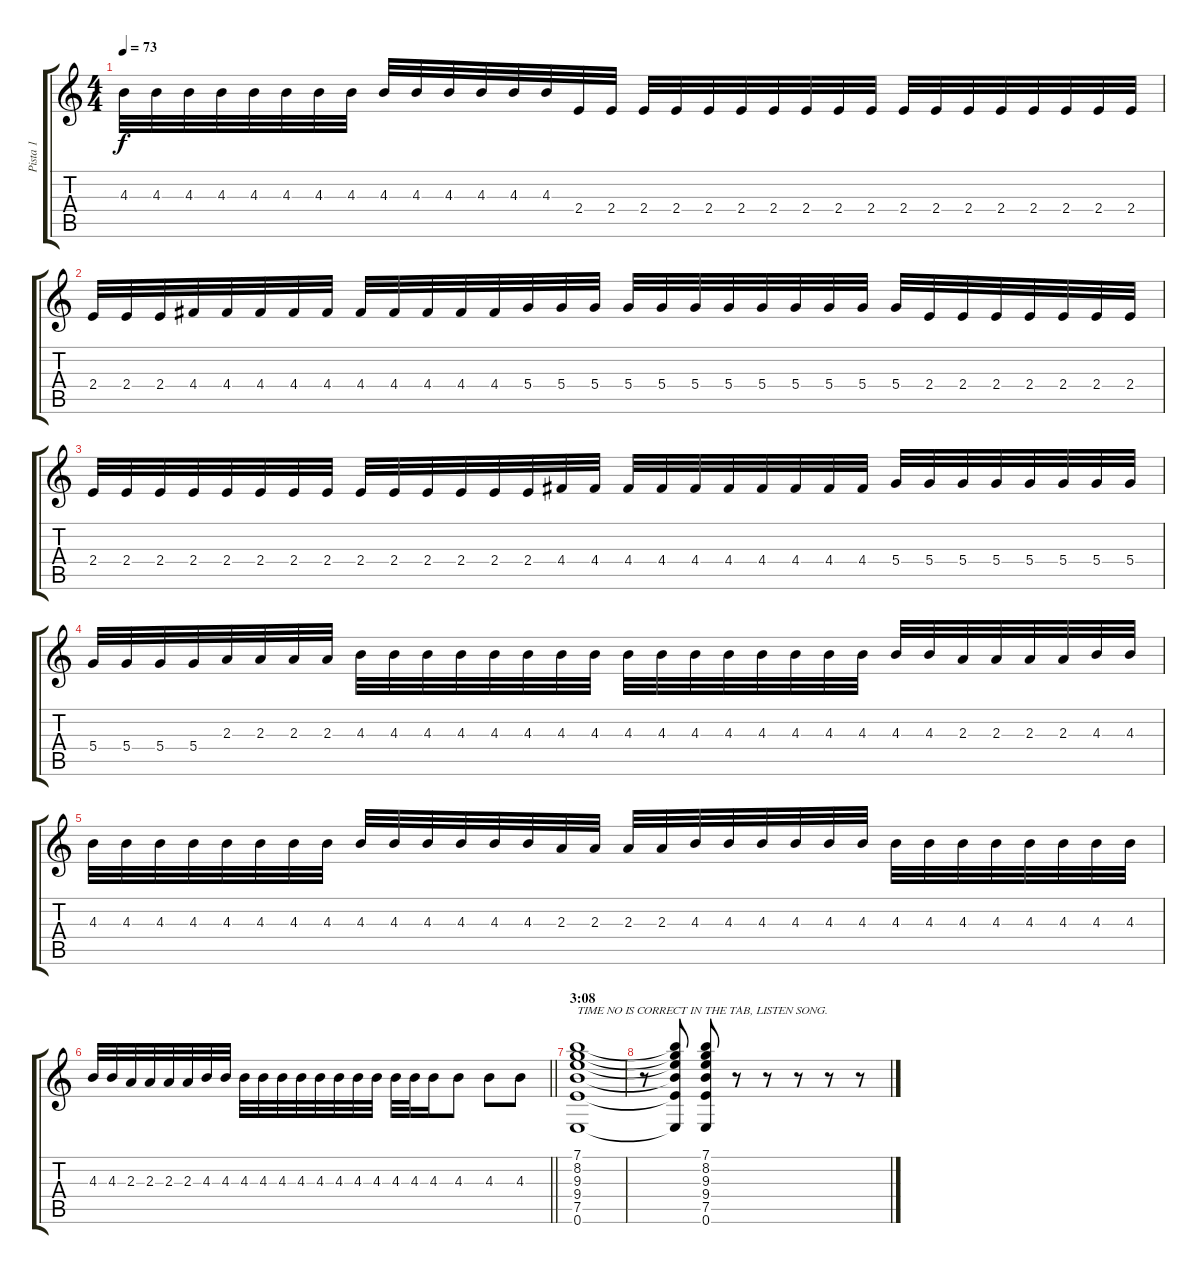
\track ("Pista 1" "Pista 1") {solo instrument distortionguitar}
\staff {score tabs}
\tuning (E4 B3 G3 D3 A2 E2) {hide}
\ts (4 4)
\tempo 73
\clef g2
\ks c
4.3.32{dy f} 4.3.32 4.3.32 4.3.32 4.3.32 4.3.32 4.3.32 4.3.32 4.3.32 4.3.32 4.3.32 4.3.32 4.3.32 4.3.32 2.4.32 2.4.32 2.4.32 2.4.32 2.4.32 2.4.32 2.4.32 2.4.32 2.4.32 2.4.32 2.4.32 2.4.32 2.4.32 2.4.32 2.4.32 2.4.32 2.4.32 2.4.32 |
2.4.32 2.4.32 2.4.32 4.4.32 4.4.32 4.4.32 4.4.32 4.4.32 4.4.32 4.4.32 4.4.32 4.4.32 4.4.32 5.4.32 5.4.32 5.4.32 5.4.32 5.4.32 5.4.32 5.4.32 5.4.32 5.4.32 5.4.32 5.4.32 5.4.32 2.4.32 2.4.32 2.4.32 2.4.32 2.4.32 2.4.32 2.4.32 |
2.4.32 2.4.32 2.4.32 2.4.32 2.4.32 2.4.32 2.4.32 2.4.32 2.4.32 2.4.32 2.4.32 2.4.32 2.4.32 2.4.32 4.4.32 4.4.32 4.4.32 4.4.32 4.4.32 4.4.32 4.4.32 4.4.32 4.4.32 4.4.32 5.4.32 5.4.32 5.4.32 5.4.32 5.4.32 5.4.32 5.4.32 5.4.32 |
5.4.32 5.4.32 5.4.32 5.4.32 2.3.32 2.3.32 2.3.32 2.3.32 4.3.32 4.3.32 4.3.32 4.3.32 4.3.32 4.3.32 4.3.32 4.3.32 4.3.32 4.3.32 4.3.32 4.3.32 4.3.32 4.3.32 4.3.32 4.3.32 4.3.32 4.3.32 2.3.32 2.3.32 2.3.32 2.3.32 4.3.32 4.3.32 |
4.3.32 4.3.32 4.3.32 4.3.32 4.3.32 4.3.32 4.3.32 4.3.32 4.3.32 4.3.32 4.3.32 4.3.32 4.3.32 4.3.32 2.3.32 2.3.32 2.3.32 2.3.32 4.3.32 4.3.32 4.3.32 4.3.32 4.3.32 4.3.32 4.3.32 4.3.32 4.3.32 4.3.32 4.3.32 4.3.32 4.3.32 4.3.32 |
\barLineRight lightlight
4.3.32 4.3.32 2.3.32 2.3.32 2.3.32 2.3.32 4.3.32 4.3.32 4.3.32 4.3.32 4.3.32 4.3.32 4.3.32 4.3.32 4.3.32 4.3.32 4.3.32 4.3.32 4.3.16 4.3.8 4.3.8 4.3.8 |
\section ("" "3:08")
(7.1 8.2 9.3 9.4 7.5 0.6).1{txt "TIME NO IS CORRECT IN THE TAB, LISTEN SONG."} |
r.8 (7.1{t} 8.2{t} 9.3{t} 9.4{t} 7.5{t} 0.6{t}).8 (7.1 8.2 9.3 9.4 7.5 0.6).8 r.8 r.8 r.8 r.8 r.8
